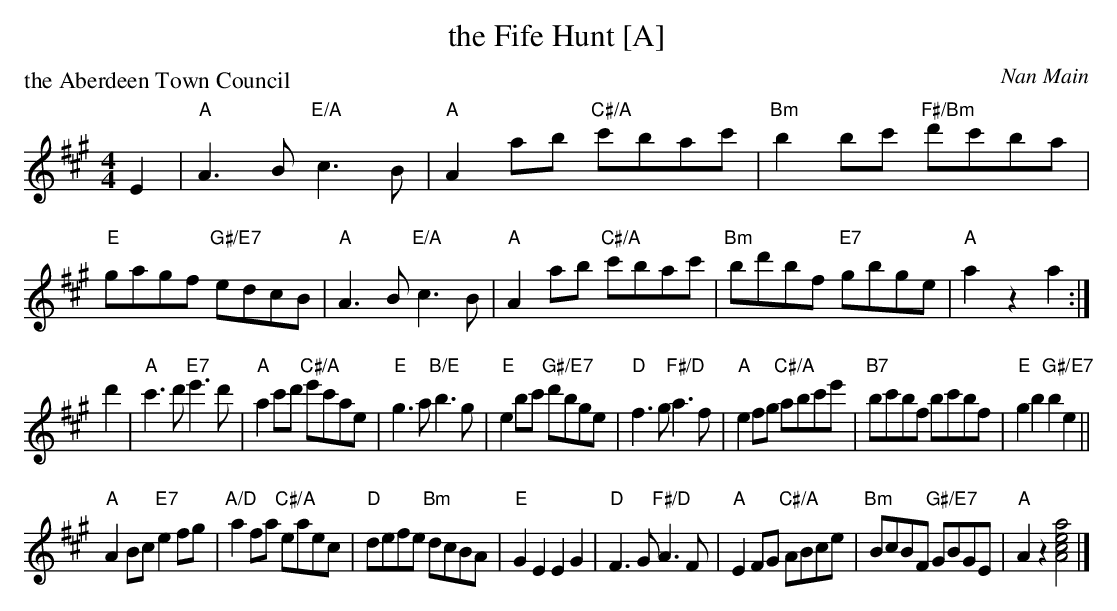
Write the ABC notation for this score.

X:1
T: the Fife Hunt [A]
P: the Aberdeen Town Council
C: Nan Main
M: 4/4
L: 1/8
K: A
E2 |\
"A"A3B "E/A"c3B |"A"A2ab "C#/A"c'bac' | "Bm"b2bc' "F#/Bm"d'c'ba | "E"gagf "G#/E7"edcB |\
"A"A3B "E/A"c3B |"A"A2ab "C#/A"c'bac' | "Bm"bd'bf "E7"gbge | "A"a2z2 a2 :|
d'2 |\
"A"c'3d' "E7"e'3d' | "A"a2c'd' "C#/A"e'c'ae | "E"g3a "B/E"b3g | "E"e2bc' "G#/E7"d'bge |\
"D"f3g "F#/D"a3f | "A"e2fg "C#/A"abc'e' | "B7"bc'bf bc'bf | "E"g2b2 "G#/E7"b2e2 ||
"A"A2Bc "E7"e2fg | "A/D"a2fa "C#/A"eaec | "D"defe "Bm"dcBA | "E"G2E2 E2G2 |\
"D"F3G "F#/D"A3F | "A"E2FG "C#/A"ABce | "Bm"BcBF "G#/E7"GBGE | "A"A2z2 [a4e4c4A4] |]
